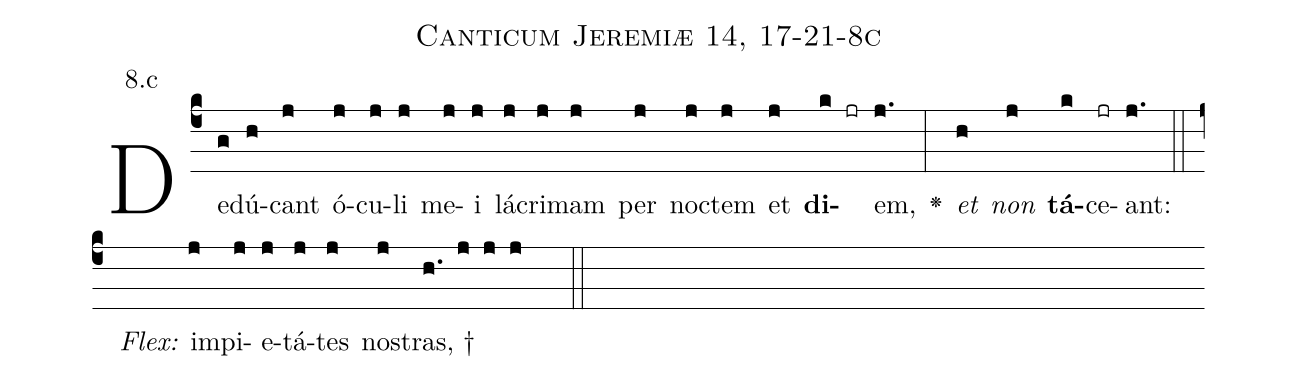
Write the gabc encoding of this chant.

name: Canticum Jeremiæ 14, 17-21-8c;
annotation: 8.c;
%%
(c4)De(g)dú(h)cant(j) ó(j)cu(j)li(j) me(j)i(j) lá(j)cri(j)mam(j) per(j) no(j)ctem(j) et(j) <b>di</b>(k jr)em,(j.) <v>\greheightstar</v>(:) <i>et</i>(h) <i>non</i>(j) <b>tá</b>(k)ce(jr)ant:(j.) (::)
<i>Flex:</i>()  im(j)pi(j)e(j)tá(j)tes(j) no(j)stras, †(h. j j j  ::)

%E(j) u(j) o(h) u(j) a(k) e.(j.) (::)
